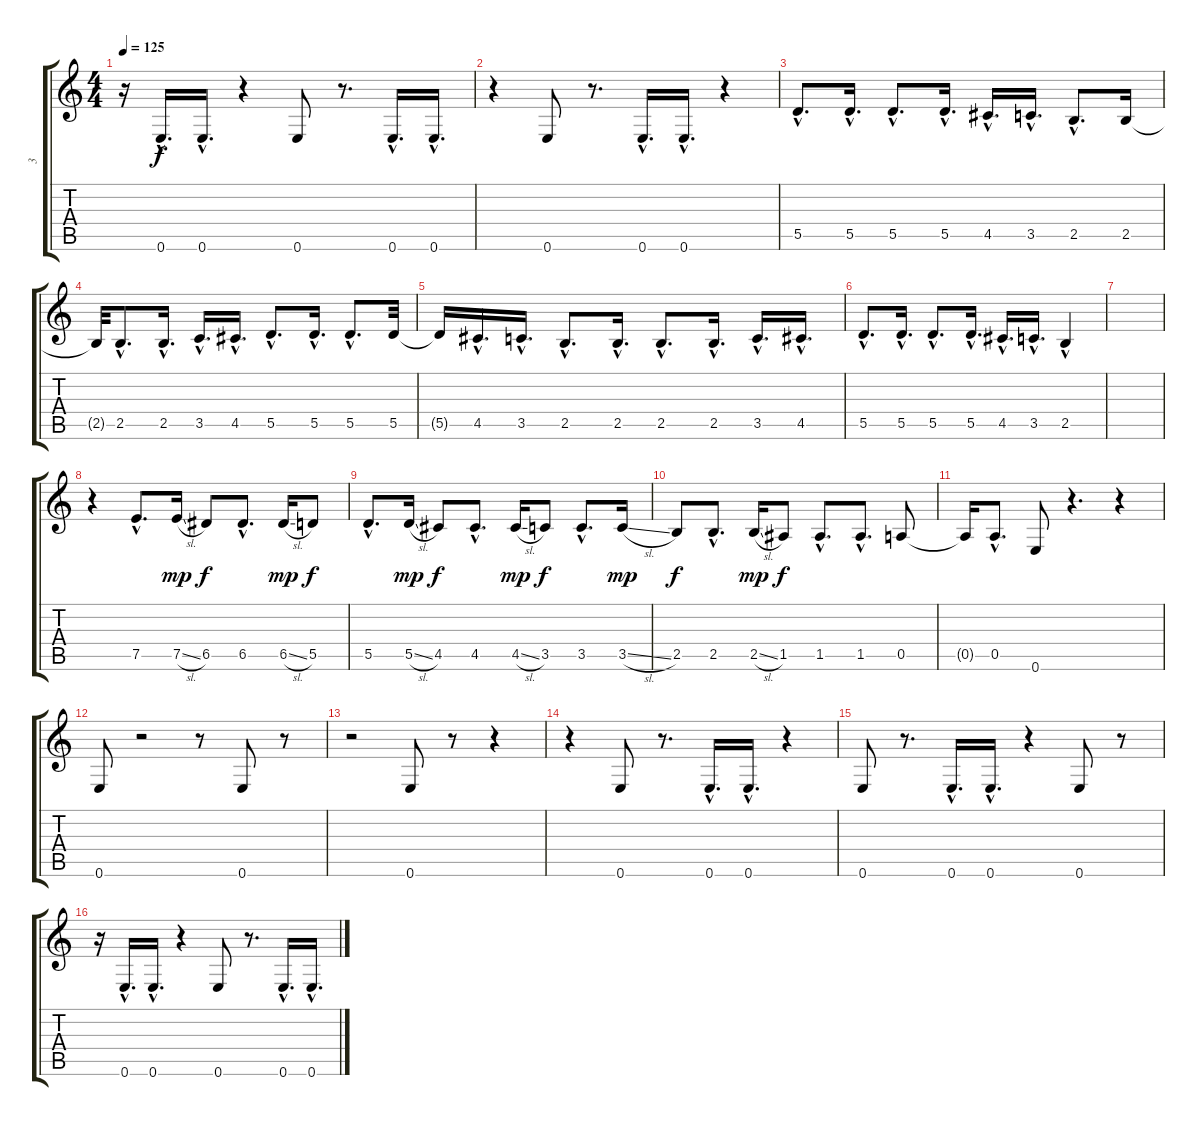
\track ("3" "3") {instrument electricbassfinger}
\staff {score tabs}
\tuning (E4 B3 G3 D3 A2 E2) {hide}
\ts (4 4)
\tempo 125
\clef g2
\ks c
r.16{dy f} 0.6{hac}.16{d} 0.6{hac}.16{d} r.4 0.6.8 r.8{d} 0.6{hac}.16{d} 0.6{hac}.16{d} |
r.4 0.6.8 r.8{d} 0.6{hac}.16{d} 0.6{hac}.16{d} r.4 |
5.5{hac}.8{d} 5.5{hac}.16{d} 5.5{hac}.8{d} 5.5{hac}.16{d} 4.5{hac}.16{d} 3.5{hac}.16{d} 2.5{hac}.8{d} 2.5.16 |
2.5{t}.32 2.5{hac}.8{d} 2.5{hac}.16{d} 3.5{hac}.16{d} 4.5{hac}.16{d} 5.5{hac}.8{d} 5.5{hac}.16{d} 5.5{hac}.8{d} 5.5.32 |
5.5{t}.16 4.5{hac}.16{d} 3.5{hac}.16{d} 2.5{hac}.8{d} 2.5{hac}.16{d} 2.5{hac}.8{d} 2.5{hac}.16{d} 3.5{hac}.16{d} 4.5{hac}.16{d} |
5.5{hac}.8{d} 5.5{hac}.16{d} 5.5{hac}.8{d} 5.5{hac}.16{d} 4.5{hac}.16{d} 3.5{hac}.16{d} 2.5{hac}.4 |
|
r.4 7.5{hac}.8{d} 7.5{sl}.16{dy mp} 6.5.8{dy f} 6.5{hac}.8{d} 6.5{sl}.16{dy mp} 5.5.8{dy f} |
5.5{hac}.8{d} 5.5{sl}.16{dy mp} 4.5.8{dy f} 4.5{hac}.8{d} 4.5{sl}.16{dy mp} 3.5.8{dy f} 3.5{hac}.8{d} 3.5{sl}.16{dy mp} |
2.5.8{dy f} 2.5{hac}.8{d} 2.5{sl}.16{dy mp} 1.5.8{dy f} 1.5{hac}.8{d} 1.5{hac}.8{d} 0.5.8 |
0.5{t}.16 0.5{hac}.8{d} 0.6.8 r.4{d} r.4 |
0.6.8 r.2 r.8 0.6.8 r.8 |
r.2 0.6.8 r.8 r.4 |
r.4 0.6.8 r.8{d} 0.6{hac}.16{d} 0.6{hac}.16{d} r.4 |
0.6.8 r.8{d} 0.6{hac}.16{d} 0.6{hac}.16{d} r.4 0.6.8 r.8 |
r.16 0.6{hac}.16{d} 0.6{hac}.16{d} r.4 0.6.8 r.8{d} 0.6{hac}.16{d} 0.6{hac}.16{d}
